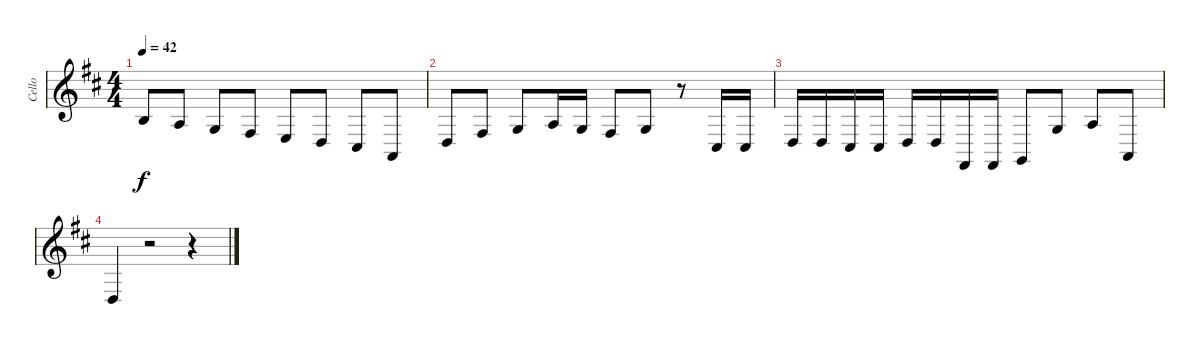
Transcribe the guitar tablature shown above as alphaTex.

\track ("Cello" "Cello") {instrument cello}
\staff {score}
\tuning (E4 B3 G3 D3 A2 E2) {hide}
\ts (4 4)
\tempo 42
\clef g2
\ks d
0.2.8{dy f} 2.3.8 0.3.8 4.4.8 2.4.8 0.4.8 4.5.8 0.5.8 |
0.4.8 4.4.8 0.3.8 2.3.16 0.3.16 4.4.8 0.3.8 r.8 4.5.16 4.5.16 |
0.4.16 0.4.16 4.5.16 4.5.16 0.4.16 0.4.16 2.6.16 2.6.16 3.6.8 0.3.8 2.3.8 0.5.8 |
0.4.4 r.2 r.4
